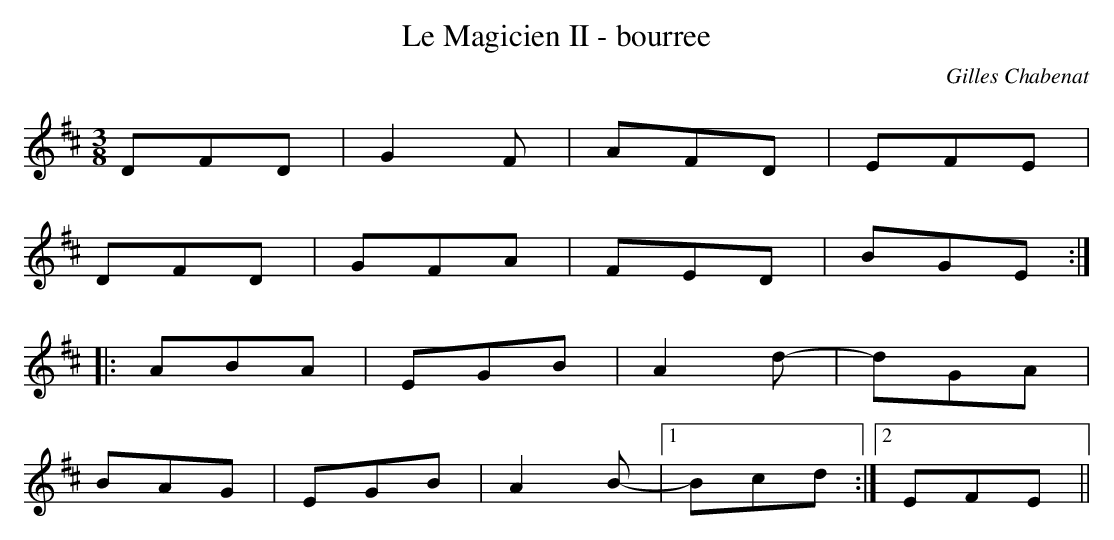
X:1
T:Le Magicien II - bourree
C:Gilles Chabenat
M:3/8
L:1/16
K:D
D2F2D2|G4F2|A2F2D2|E2F2E2|
D2F2D2|G2F2A2|F2E2D2|B2G2E2:|
|:A2B2A2|E2G2B2|A4d2-|d2G2A2|
B2A2G2|E2G2B2|A4B2-|1B2c2d2:|2E2F2E2||
